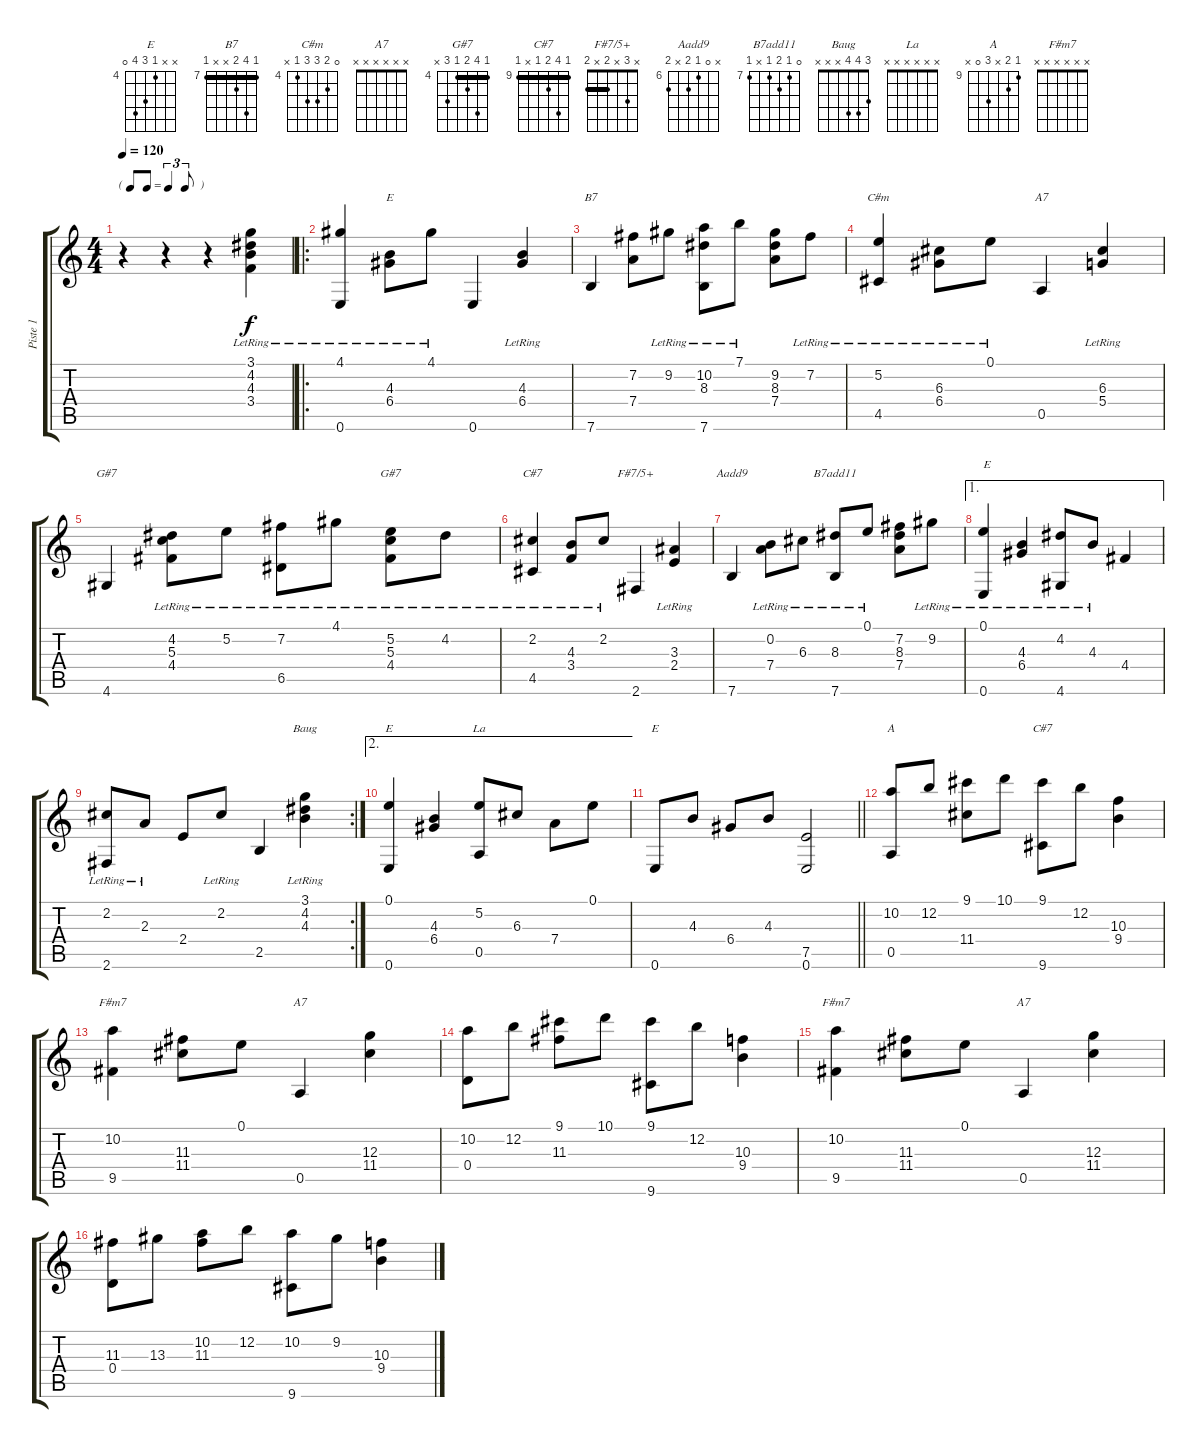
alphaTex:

\track ("Piste 1" "Piste 1") {instrument electricbasspick}
\staff {score tabs}
\tuning (E4 B3 G3 D3 A2 E2) {hide}
\chord ("E" 4 x 4 6 x 0) {firstfret 4 barre 4}
\chord ("B7" 7 10 8 x x 7) {firstfret 7 barre 7}
\chord ("C#m" 0 5 6 6 4 x) {firstfret 4}
\chord ("A7" x x 6 5 0 x) {firstfret 5}
\chord ("G#7" x 4 5 4 x 4) {firstfret 4 barre 4}
\chord ("G#7" 4 7 5 4 6 x) {firstfret 4 barre 4}
\chord ("C#7" x 2 4 3 4 x)
\chord ("F#7/5+" x 3 x 2 x 2) {barre 2}
\chord ("Aadd9" x 0 6 7 x 7) {firstfret 6}
\chord ("B7add11" 0 7 8 7 x 7) {firstfret 7}
\chord ("Baug" 3 4 4 x x x)
\chord ("E" x x x x x x)
\chord ("La" x x x x x x)
\chord ("E" x x 4 6 7 0) {firstfret 4}
\chord ("A" 9 10 x 11 0 x) {firstfret 9}
\chord ("C#7" 9 12 10 9 x 9) {firstfret 9 barre 9}
\chord ("F#m7" 0 10 11 11 9 x) {firstfret 9}
\chord ("A7" x x 12 11 0 x) {firstfret 11}
\chord ("F#m7" x x x x x x)
\chord ("A7" x x x x x x)
\ts (4 4)
\tf triplet8th
\tempo 120
\clef g2
\ks c
r.4{dy f instrument electricbasspick} r.4 r.4 (3.1{lr} 4.2{lr} 4.3{lr} 3.4{lr}).4 |
\ro
(4.1{lr} 0.6).4 (4.3{lr} 6.4).8{ch "E"} 4.1{lr}.8 0.6.4 (4.3{lr} 6.4).4 |
7.6.4{ch "B7"} (7.2 7.4).8 9.2{lr}.8 (10.2{lr} 8.3 7.6).8 7.1{lr}.8 (9.2 8.3 7.4).8 7.2{lr}.8 |
(5.2{lr} 4.5).4{ch "C#m"} (6.3{lr} 6.4).8 0.1{lr}.8 0.5.4{ch "A7"} (6.3{lr} 5.4).4 |
4.6.4{ch "G#7"} (4.2{lr} 5.3{lr} 4.4).8 5.2{lr}.8 (7.2{lr} 6.5).8 4.1{lr}.8 (5.2{lr} 5.3{lr} 4.4).8{ch "G#7"} 4.2{lr}.8 |
(2.2{lr} 4.5).4{ch "C#7"} (4.3{lr} 3.4).8 2.2{lr}.8 2.6.4{ch "F#7/5+"} (3.3{lr} 2.4).4 |
7.6.4{ch "Aadd9"} (0.2{lr} 7.4).8 6.3{lr}.8 (8.3{lr} 7.6).8{ch "B7add11"} 0.1{lr}.8 (7.2 8.3 7.4).8 9.2{lr}.8 |
\ae 1
(0.1{lr} 0.6).4{txt "E"} (4.3{lr} 6.4).4 (4.2{lr} 4.6).8 4.3{lr}.8 4.4.4 |
\rc 2
(2.2{lr} 2.6).8 2.3{lr}.8 2.4.8 2.2{lr}.8 2.5.4 (3.1{lr} 4.2{lr} 4.3{lr}).4{ch "Baug"} |
\ae 2
(0.1 0.6).4{ch "E"} (4.3 6.4).4 (5.2 0.5).8{ch "La"} 6.3.8 7.4.8 0.1.8 |
\barLineRight lightlight
0.6.8{ch "E"} 4.3.8 6.4.8 4.3.8 (7.5 0.6).2 |
(10.2 0.5).8{ch "A"} 12.2.8 (9.1 11.4).8 10.1.8 (9.1 9.6).8{ch "C#7"} 12.2.8 (10.3 9.4).4 |
(10.2 9.5).4{ch "F#m7"} (11.3 11.4).8 0.1.8 0.5.4{ch "A7"} (12.3 11.4).4 |
(10.2 0.4).8 12.2.8 (9.1 11.3).8 10.1.8 (9.1 9.6).8 12.2.8 (10.3 9.4).4 |
(10.2 9.5).4{ch "F#m7"} (11.3 11.4).8 0.1.8 0.5.4{ch "A7"} (12.3 11.4).4 |
(11.3 0.4).8 13.3.8 (10.2 11.3).8 12.2.8 (10.2 9.6).8 9.2.8 (10.3 9.4).4
